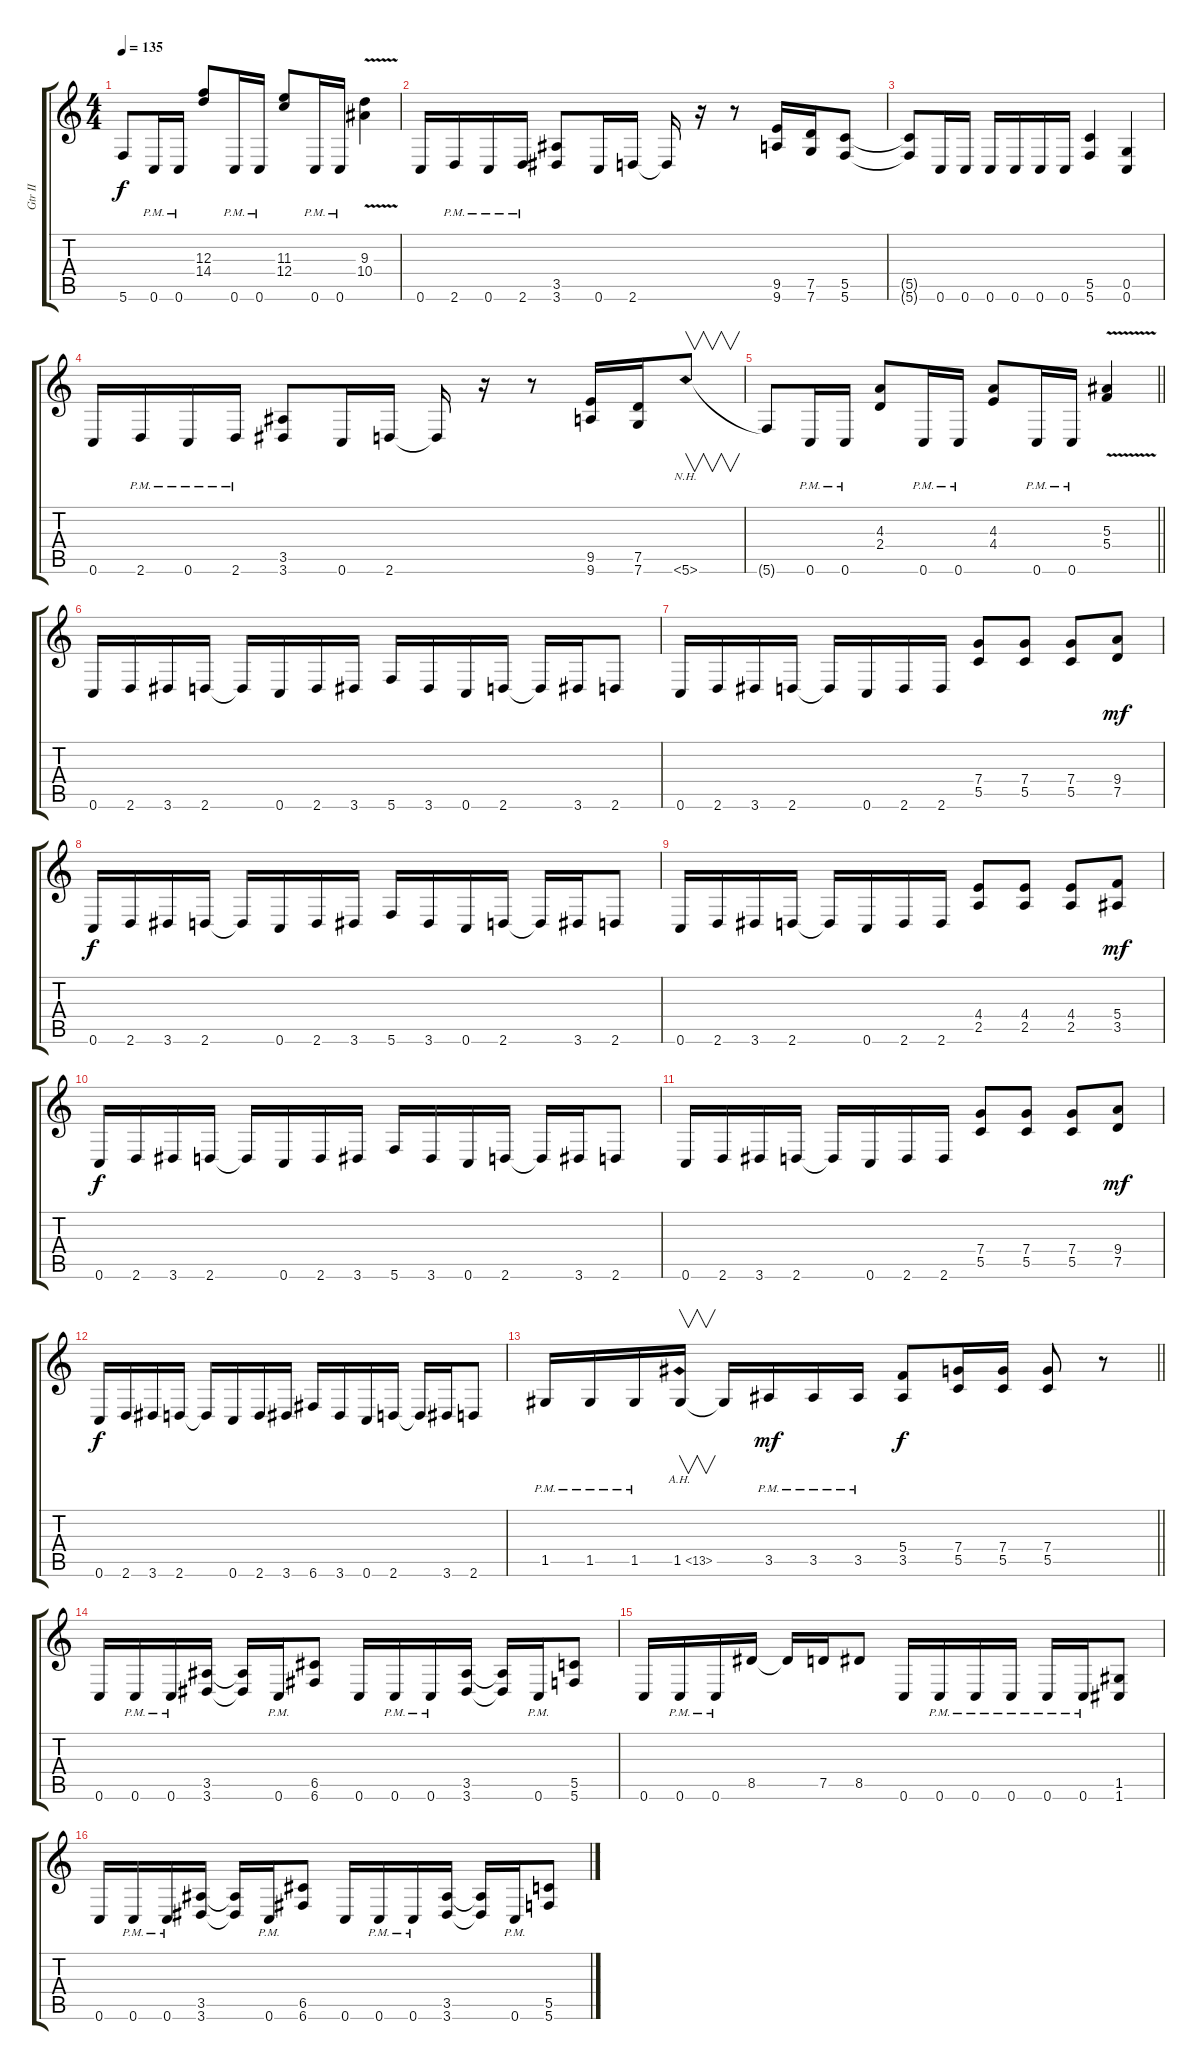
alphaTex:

\track ("Gtr II" "Gtr II") {instrument overdrivenguitar}
\staff {score tabs}
\tuning (D4 A3 F3 C3 G2 C2) {hide}
\ts (4 4)
\tempo 135
\clef g2
\ks c
5.6{t}.8{dy f} 0.6{pm}.16 0.6{pm}.16 (12.3 14.4).8 0.6{pm}.16 0.6{pm}.16 (11.3 12.4).8 0.6{pm}.16 0.6{pm}.16 (9.3{v} 10.4{v}).4 |
0.6.16 2.6{pm}.16 0.6{pm}.16 2.6{pm}.16 (3.5 3.6).8 0.6.16 2.6.16 2.6{t}.16 r.16 r.8 (9.5 9.6).16 (7.5 7.6).16 (5.5 5.6).8 |
(5.5{t} 5.6{t}).8 0.6.16 0.6.16 0.6.16 0.6.16 0.6.16 0.6.16 (5.5 5.6).4 (0.5 0.6).4 |
0.6.16 2.6{pm}.16 0.6{pm}.16 2.6{pm}.16 (3.5 3.6).8 0.6.16 2.6.16 2.6{t}.16 r.16 r.8 (9.5 9.6).16 (7.5 7.6).16 5.6{nh}.8{v} |
\barLineRight lightlight
5.6{t}.8 0.6{pm}.16 0.6{pm}.16 (4.3 2.4).8 0.6{pm}.16 0.6{pm}.16 (4.3 4.4).8 0.6{pm}.16 0.6{pm}.16 (5.3{v} 5.4).4 |
0.6.16 2.6.16 3.6.16 2.6.16 2.6{t}.16 0.6.16 2.6.16 3.6.16 5.6.16 3.6.16 0.6.16 2.6.16 2.6{t}.16 3.6.16 2.6.8 |
0.6.16 2.6.16 3.6.16 2.6.16 2.6{t}.16 0.6.16 2.6.16 2.6.16 (7.4 5.5).8 (7.4 5.5).8 (7.4 5.5).8 (9.4 7.5).8{dy mf} |
0.6.16{dy f} 2.6.16 3.6.16 2.6.16 2.6{t}.16 0.6.16 2.6.16 3.6.16 5.6.16 3.6.16 0.6.16 2.6.16 2.6{t}.16 3.6.16 2.6.8 |
0.6.16 2.6.16 3.6.16 2.6.16 2.6{t}.16 0.6.16 2.6.16 2.6.16 (4.4 2.5).8 (4.4 2.5).8 (4.4 2.5).8 (5.4 3.5).8{dy mf} |
0.6.16{dy f} 2.6.16 3.6.16 2.6.16 2.6{t}.16 0.6.16 2.6.16 3.6.16 5.6.16 3.6.16 0.6.16 2.6.16 2.6{t}.16 3.6.16 2.6.8 |
0.6.16 2.6.16 3.6.16 2.6.16 2.6{t}.16 0.6.16 2.6.16 2.6.16 (7.4 5.5).8 (7.4 5.5).8 (7.4 5.5).8 (9.4 7.5).8{dy mf} |
0.6.16{dy f} 2.6.16 3.6.16 2.6.16 2.6{t}.16 0.6.16 2.6.16 3.6.16 6.6.16 3.6.16 0.6.16 2.6.16 2.6{t}.16 3.6.16 2.6.8 |
\barLineRight lightlight
1.5{pm}.16 1.5{pm}.16 1.5{pm}.16 1.5{ah 12}.16{v} 1.5{t}.16 3.5{pm}.16{dy mf} 3.5{pm}.16 3.5{pm}.16 (5.4 3.5).8{dy f} (7.4 5.5).16 (7.4 5.5).16 (7.4 5.5).8 r.8 |
0.6.16 0.6{pm}.16 0.6{pm}.16 (3.5 3.6).16 (3.5{t} 3.6{t}).16 0.6{pm}.16 (6.5 6.6).8 0.6.16 0.6{pm}.16 0.6{pm}.16 (3.5 3.6).16 (3.5{t} 3.6{t}).16 0.6{pm}.16 (5.5 5.6).8 |
0.6.16 0.6{pm}.16 0.6{pm}.16 8.5.16 8.5{t}.16 7.5.16 8.5.8 0.6.16 0.6{pm}.16 0.6{pm}.16 0.6{pm}.16 0.6{pm}.16 0.6{pm}.16 (1.5 1.6).8 |
0.6.16 0.6{pm}.16 0.6{pm}.16 (3.5 3.6).16 (3.5{t} 3.6{t}).16 0.6{pm}.16 (6.5 6.6).8 0.6.16 0.6{pm}.16 0.6{pm}.16 (3.5 3.6).16 (3.5{t} 3.6{t}).16 0.6{pm}.16 (5.5 5.6).8
